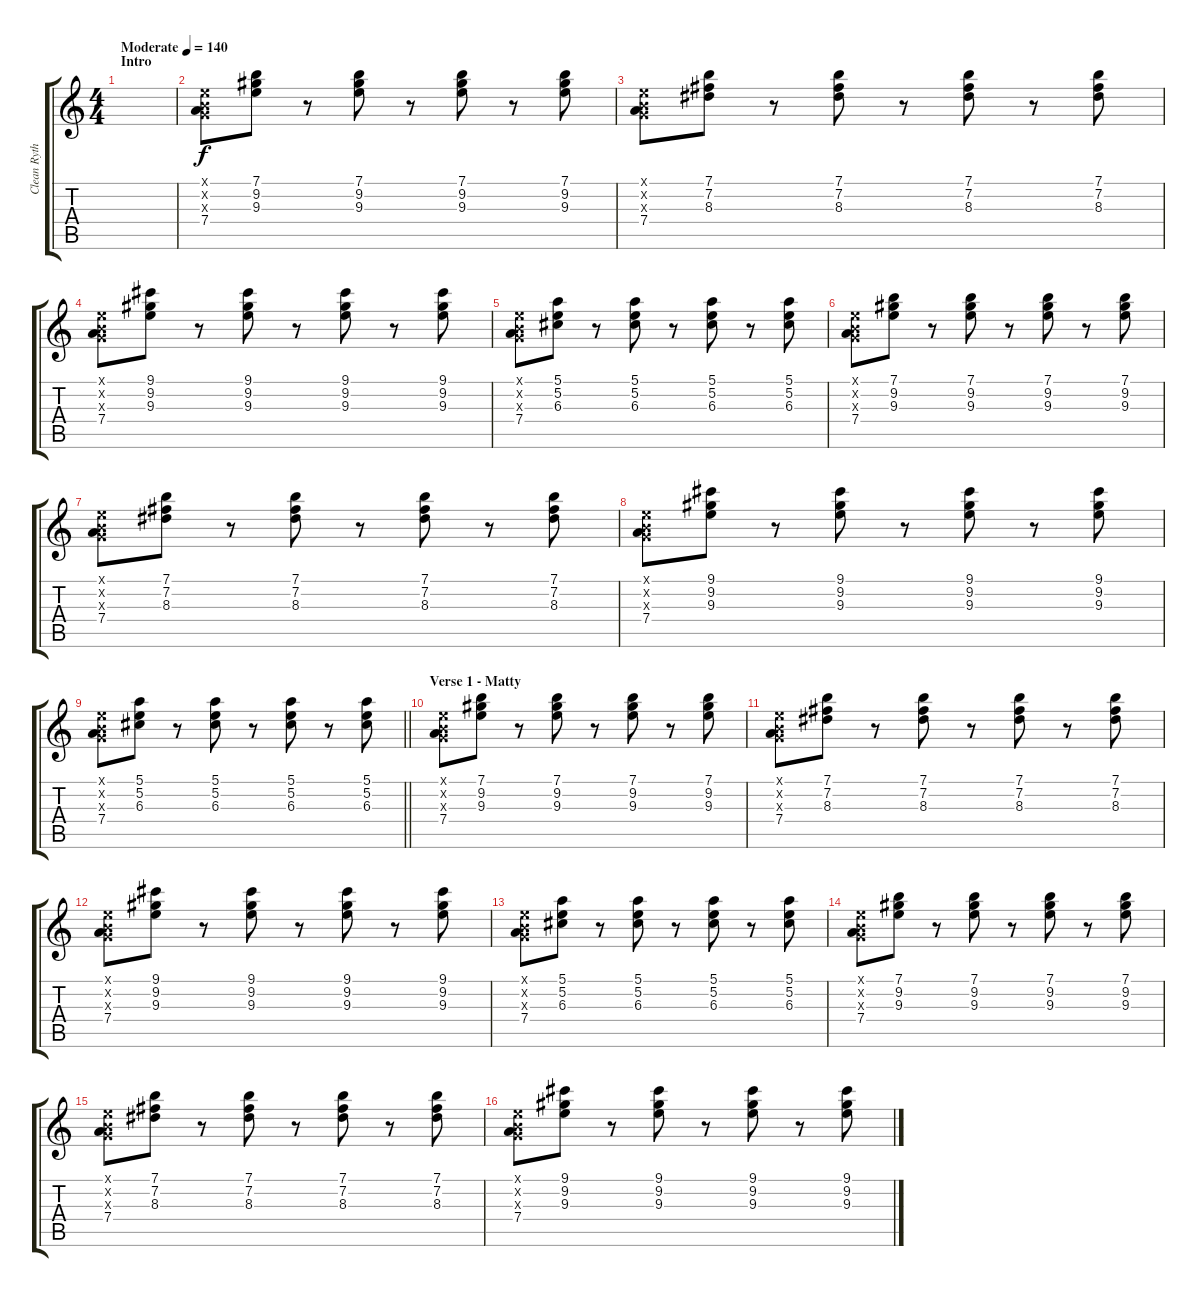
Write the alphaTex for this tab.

\track ("Clean Rythem" "Clean Ryth") {instrument electricguitarclean}
\staff {score tabs}
\tuning (E4 B3 G3 D3 A2 E2) {hide}
\ts (4 4)
\section ("" "Intro")
\tempo (140 "Moderate")
\clef g2
\ks c
|
(0.1{x} 0.2{x} 0.3{x} 7.4).8{txt ""} (7.1 9.2 9.3).8 r.8 (7.1 9.2 9.3).8 r.8 (7.1 9.2 9.3).8 r.8 (7.1 9.2 9.3).8 |
(0.1{x} 0.2{x} 0.3{x} 7.4).8{txt ""} (7.1 7.2 8.3).8 r.8 (7.1 7.2 8.3).8 r.8 (7.1 7.2 8.3).8 r.8 (7.1 7.2 8.3).8 |
(0.1{x} 0.2{x} 0.3{x} 7.4).8 (9.1 9.2 9.3).8 r.8 (9.1 9.2 9.3).8 r.8 (9.1 9.2 9.3).8 r.8 (9.1 9.2 9.3).8 |
(0.1{x} 0.2{x} 0.3{x} 7.4).8 (5.1 5.2 6.3).8 r.8 (5.1 5.2 6.3).8 r.8 (5.1 5.2 6.3).8 r.8 (5.1 5.2 6.3).8 |
(0.1{x} 0.2{x} 0.3{x} 7.4).8 (7.1 9.2 9.3).8 r.8 (7.1 9.2 9.3).8 r.8 (7.1 9.2 9.3).8 r.8 (7.1 9.2 9.3).8 |
(0.1{x} 0.2{x} 0.3{x} 7.4).8 (7.1 7.2 8.3).8 r.8 (7.1 7.2 8.3).8 r.8 (7.1 7.2 8.3).8 r.8 (7.1 7.2 8.3).8 |
(0.1{x} 0.2{x} 0.3{x} 7.4).8 (9.1 9.2 9.3).8 r.8 (9.1 9.2 9.3).8 r.8 (9.1 9.2 9.3).8 r.8 (9.1 9.2 9.3).8 |
\barLineRight lightlight
(0.1{x} 0.2{x} 0.3{x} 7.4).8 (5.1 5.2 6.3).8 r.8 (5.1 5.2 6.3).8 r.8 (5.1 5.2 6.3).8 r.8 (5.1 5.2 6.3).8 |
\section ("" "Verse 1 - Matty")
(0.1{x} 0.2{x} 0.3{x} 7.4).8 (7.1 9.2 9.3).8 r.8 (7.1 9.2 9.3).8 r.8 (7.1 9.2 9.3).8 r.8 (7.1 9.2 9.3).8 |
(0.1{x} 0.2{x} 0.3{x} 7.4).8 (7.1 7.2 8.3).8 r.8 (7.1 7.2 8.3).8 r.8 (7.1 7.2 8.3).8 r.8 (7.1 7.2 8.3).8 |
(0.1{x} 0.2{x} 0.3{x} 7.4).8 (9.1 9.2 9.3).8 r.8 (9.1 9.2 9.3).8 r.8 (9.1 9.2 9.3).8 r.8 (9.1 9.2 9.3).8 |
(0.1{x} 0.2{x} 0.3{x} 7.4).8 (5.1 5.2 6.3).8 r.8 (5.1 5.2 6.3).8 r.8 (5.1 5.2 6.3).8 r.8 (5.1 5.2 6.3).8 |
(0.1{x} 0.2{x} 0.3{x} 7.4).8 (7.1 9.2 9.3).8 r.8 (7.1 9.2 9.3).8 r.8 (7.1 9.2 9.3).8 r.8 (7.1 9.2 9.3).8 |
(0.1{x} 0.2{x} 0.3{x} 7.4).8 (7.1 7.2 8.3).8 r.8 (7.1 7.2 8.3).8 r.8 (7.1 7.2 8.3).8 r.8 (7.1 7.2 8.3).8 |
(0.1{x} 0.2{x} 0.3{x} 7.4).8 (9.1 9.2 9.3).8 r.8 (9.1 9.2 9.3).8 r.8 (9.1 9.2 9.3).8 r.8 (9.1 9.2 9.3).8
